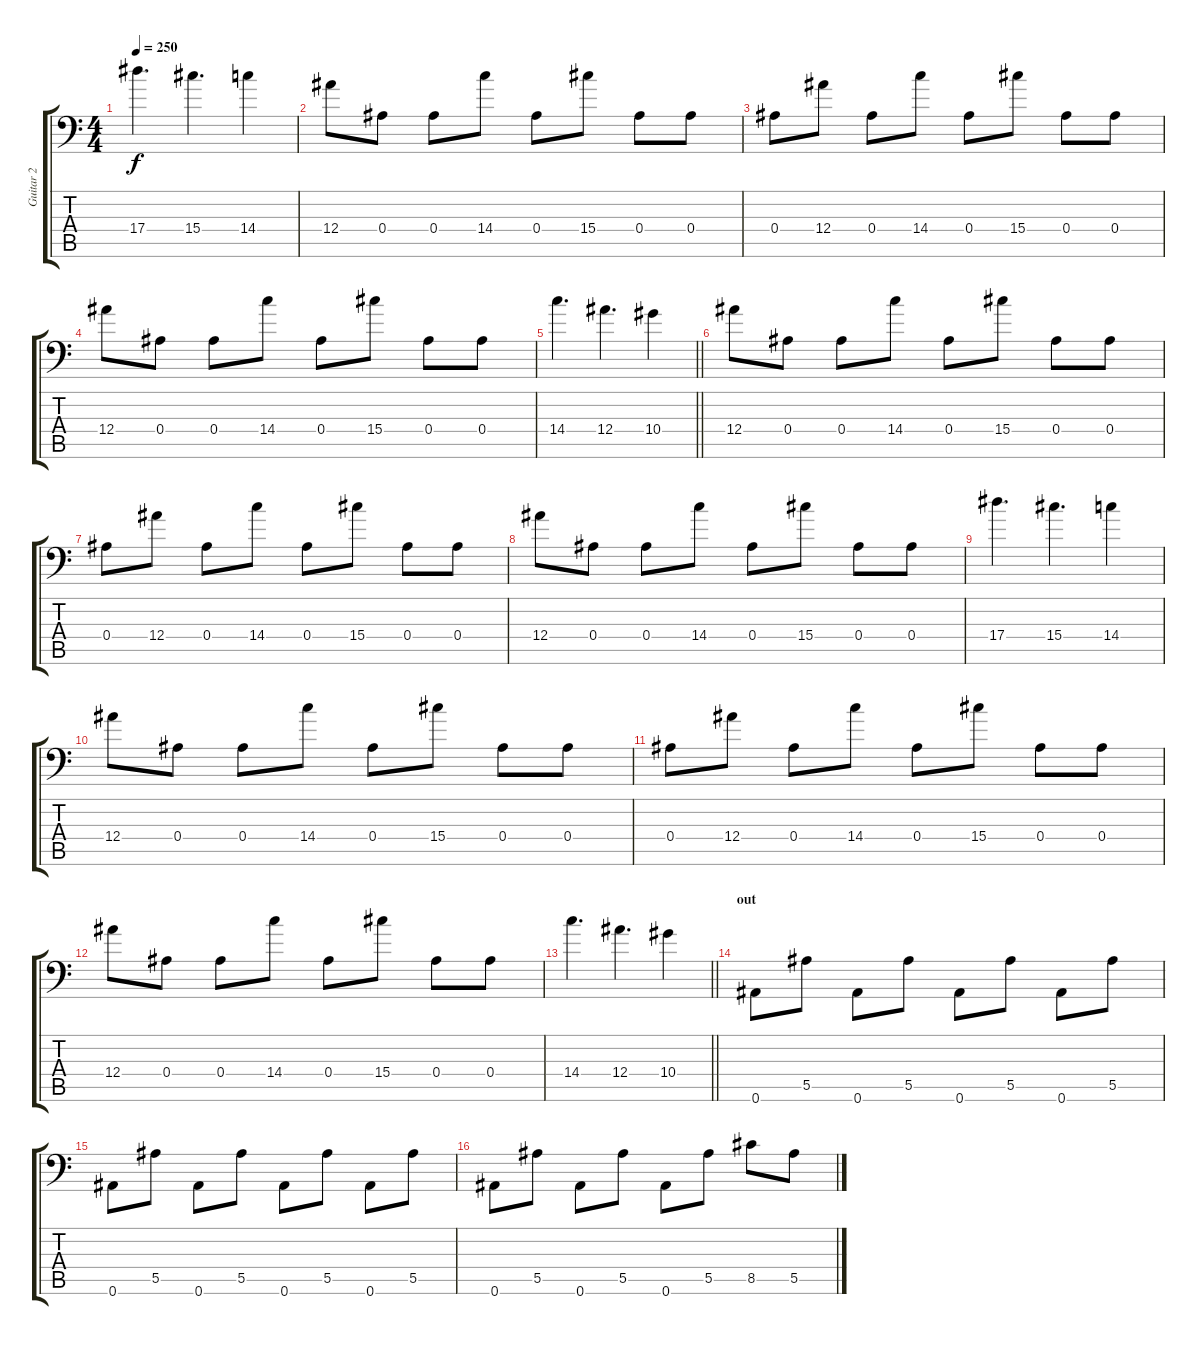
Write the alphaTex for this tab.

\track ("Guitar 2" "Guitar 2") {instrument distortionguitar}
\staff {score tabs}
\tuning (C4 G3 Eb3 Bb2 F2 Bb1) {hide}
\ts (4 4)
\tempo 250
\clef f4
\ks c
17.4.4{d dy f} 15.4.4{d} 14.4.4 |
12.4.8 0.4.8 0.4.8 14.4.8 0.4.8 15.4.8 0.4.8 0.4.8 |
0.4.8 12.4.8 0.4.8 14.4.8 0.4.8 15.4.8 0.4.8 0.4.8 |
12.4.8 0.4.8 0.4.8 14.4.8 0.4.8 15.4.8 0.4.8 0.4.8 |
\barLineRight lightlight
14.4.4{d} 12.4.4{d} 10.4.4 |
12.4.8 0.4.8 0.4.8 14.4.8 0.4.8 15.4.8 0.4.8 0.4.8 |
0.4.8 12.4.8 0.4.8 14.4.8 0.4.8 15.4.8 0.4.8 0.4.8 |
12.4.8 0.4.8 0.4.8 14.4.8 0.4.8 15.4.8 0.4.8 0.4.8 |
17.4.4{d} 15.4.4{d} 14.4.4 |
12.4.8 0.4.8 0.4.8 14.4.8 0.4.8 15.4.8 0.4.8 0.4.8 |
0.4.8 12.4.8 0.4.8 14.4.8 0.4.8 15.4.8 0.4.8 0.4.8 |
12.4.8 0.4.8 0.4.8 14.4.8 0.4.8 15.4.8 0.4.8 0.4.8 |
\barLineRight lightlight
14.4.4{d} 12.4.4{d} 10.4.4 |
\section ("" "out")
0.6.8 5.5.8 0.6.8 5.5.8 0.6.8 5.5.8 0.6.8 5.5.8 |
0.6.8 5.5.8 0.6.8 5.5.8 0.6.8 5.5.8 0.6.8 5.5.8 |
0.6.8 5.5.8 0.6.8 5.5.8 0.6.8 5.5.8 8.5.8 5.5.8
